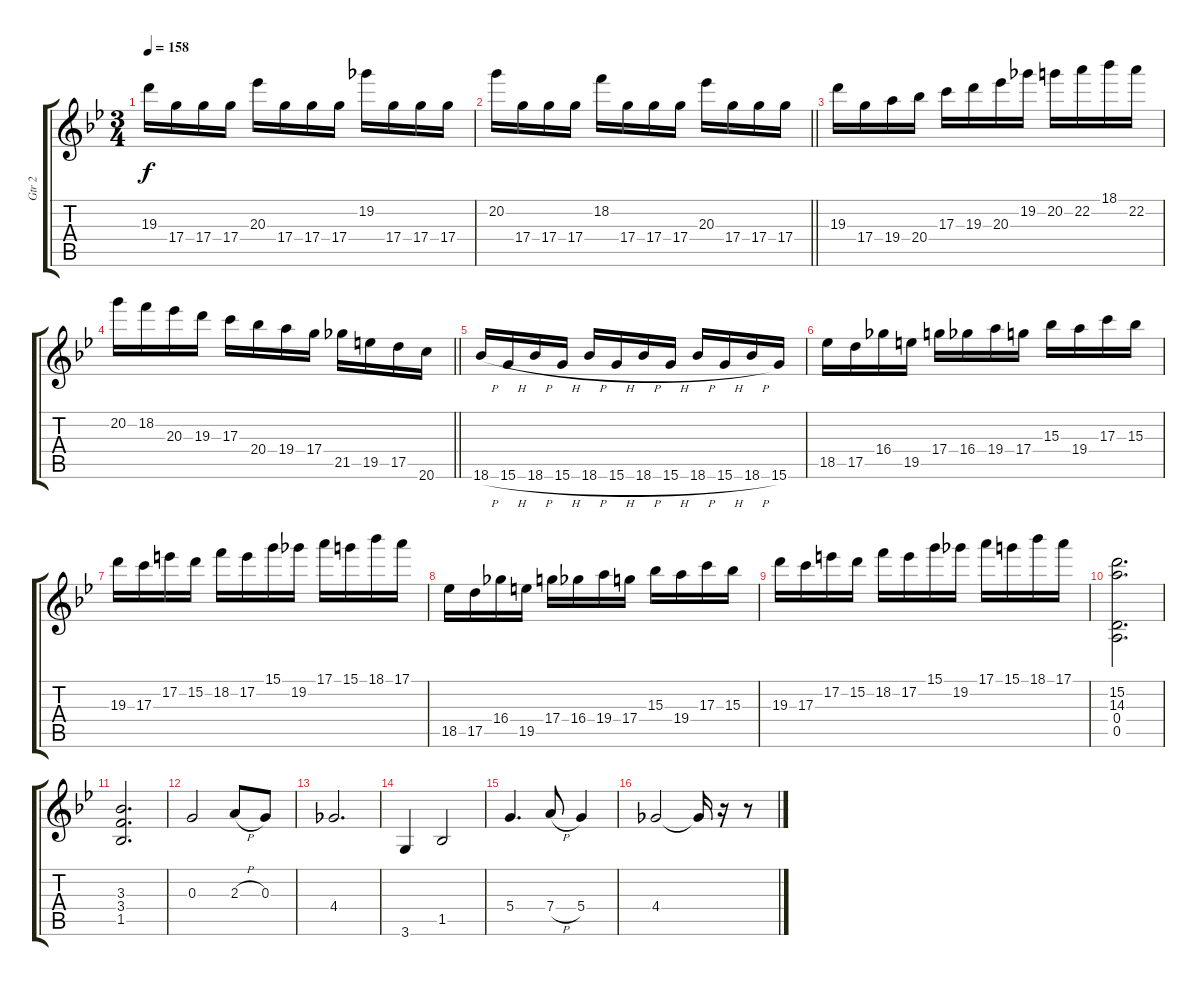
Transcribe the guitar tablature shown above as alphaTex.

\track ("Gtr 2" "Gtr 2") {instrument overdrivenguitar}
\staff {score tabs}
\tuning (E4 B3 G3 D3 A2 E2) {hide}
\ts (3 4)
\tempo 158
\clef g2
\ks bb
19.3.16{dy f} 17.4.16 17.4.16 17.4.16 20.3.16 17.4.16 17.4.16 17.4.16 19.2.16 17.4.16 17.4.16 17.4.16 |
\barLineRight lightlight
20.2.16 17.4.16 17.4.16 17.4.16 18.2.16 17.4.16 17.4.16 17.4.16 20.3.16 17.4.16 17.4.16 17.4.16 |
19.3.16 17.4.16 19.4.16 20.4.16 17.3.16 19.3.16 20.3.16 19.2.16 20.2.16 22.2.16 18.1.16 22.2.16 |
\barLineRight lightlight
20.2.16 18.2.16 20.3.16 19.3.16 17.3.16 20.4.16 19.4.16 17.4.16 21.5.16 19.5.16 17.5.16 20.6.16 |
18.6{h}.16 15.6{h}.16 18.6{h}.16 15.6{h}.16 18.6{h}.16 15.6{h}.16 18.6{h}.16 15.6{h}.16 18.6{h}.16 15.6{h}.16 18.6{h}.16 15.6.16 |
18.5.16 17.5.16 16.4.16 19.5.16 17.4.16 16.4.16 19.4.16 17.4.16 15.3.16 19.4.16 17.3.16 15.3.16 |
19.3.16 17.3.16 17.2.16 15.2.16 18.2.16 17.2.16 15.1.16 19.2.16 17.1.16 15.1.16 18.1.16 17.1.16 |
18.5.16 17.5.16 16.4.16 19.5.16 17.4.16 16.4.16 19.4.16 17.4.16 15.3.16 19.4.16 17.3.16 15.3.16 |
19.3.16 17.3.16 17.2.16 15.2.16 18.2.16 17.2.16 15.1.16 19.2.16 17.1.16 15.1.16 18.1.16 17.1.16 |
(15.2 14.3 0.4 0.5).2{d} |
(3.3 3.4 1.5).2{d} |
0.3.2 2.3{h}.8 0.3.8 |
4.4.2{d} |
3.6.4 1.5.2 |
5.4.4{d} 7.4{h}.8 5.4.4 |
4.4.2 4.4{t}.16 r.16 r.8
